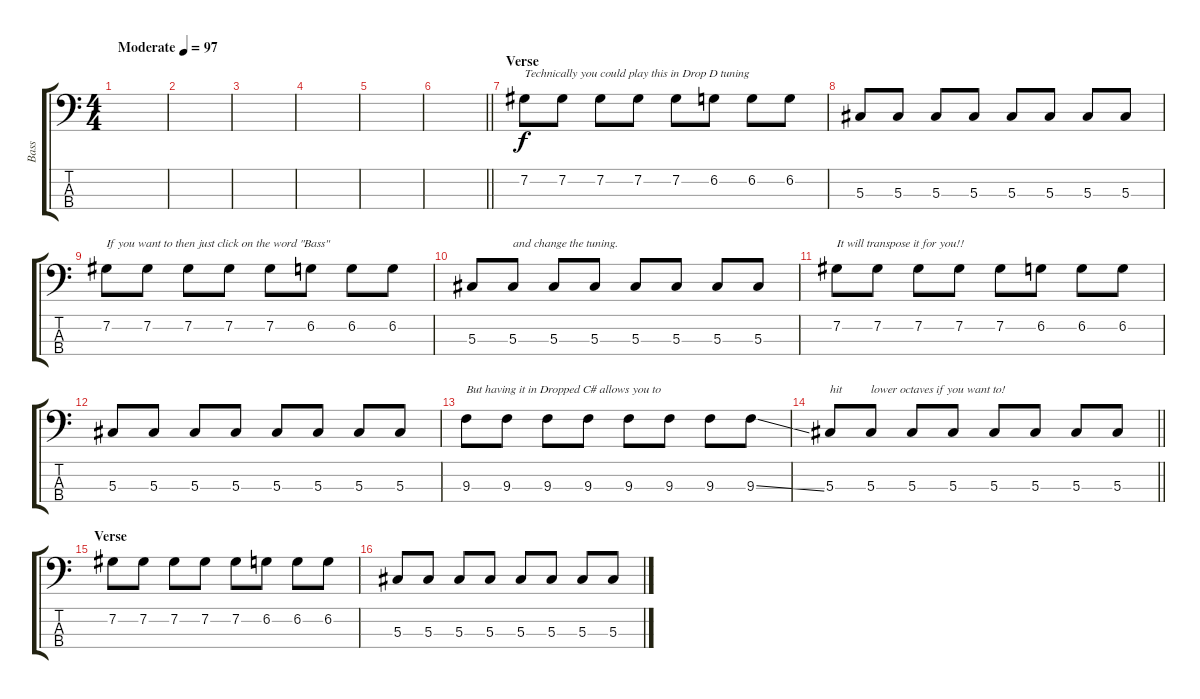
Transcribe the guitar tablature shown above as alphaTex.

\track ("Bass" "Bass") {instrument electricbasspick}
\staff {score tabs}
\tuning (Gb2 Db2 Ab1 Db1) {hide}
\ts (4 4)
\tempo (97 "Moderate")
\clef f4
\ks c
|
|
|
|
|
\barLineRight lightlight
|
\section ("" "Verse")
7.2.8{txt "Technically you could play this in Drop D tuning"} 7.2.8 7.2.8 7.2.8 7.2.8 6.2.8 6.2.8 6.2.8 |
5.3.8 5.3.8 5.3.8 5.3.8 5.3.8 5.3.8 5.3.8 5.3.8 |
7.2.8{txt "If you want to then just click on the word \"Bass\""} 7.2.8 7.2.8 7.2.8 7.2.8 6.2.8 6.2.8 6.2.8 |
5.3.8 5.3.8{txt "and change the tuning."} 5.3.8 5.3.8 5.3.8 5.3.8 5.3.8 5.3.8 |
7.2.8{txt "It will transpose it for you!!"} 7.2.8 7.2.8 7.2.8 7.2.8 6.2.8 6.2.8 6.2.8 |
5.3.8 5.3.8 5.3.8 5.3.8 5.3.8 5.3.8 5.3.8 5.3.8 |
9.3.8{txt "But having it in Dropped C# allows you to"} 9.3.8 9.3.8 9.3.8 9.3.8 9.3.8 9.3.8 9.3{ss}.8 |
\barLineRight lightlight
5.3.8{txt "hit"} 5.3.8{txt "lower octaves if you want to!"} 5.3.8 5.3.8 5.3.8 5.3.8 5.3.8 5.3.8 |
\section ("" "Verse")
7.2.8 7.2.8 7.2.8 7.2.8 7.2.8 6.2.8 6.2.8 6.2.8 |
5.3.8 5.3.8 5.3.8 5.3.8 5.3.8 5.3.8 5.3.8 5.3.8
